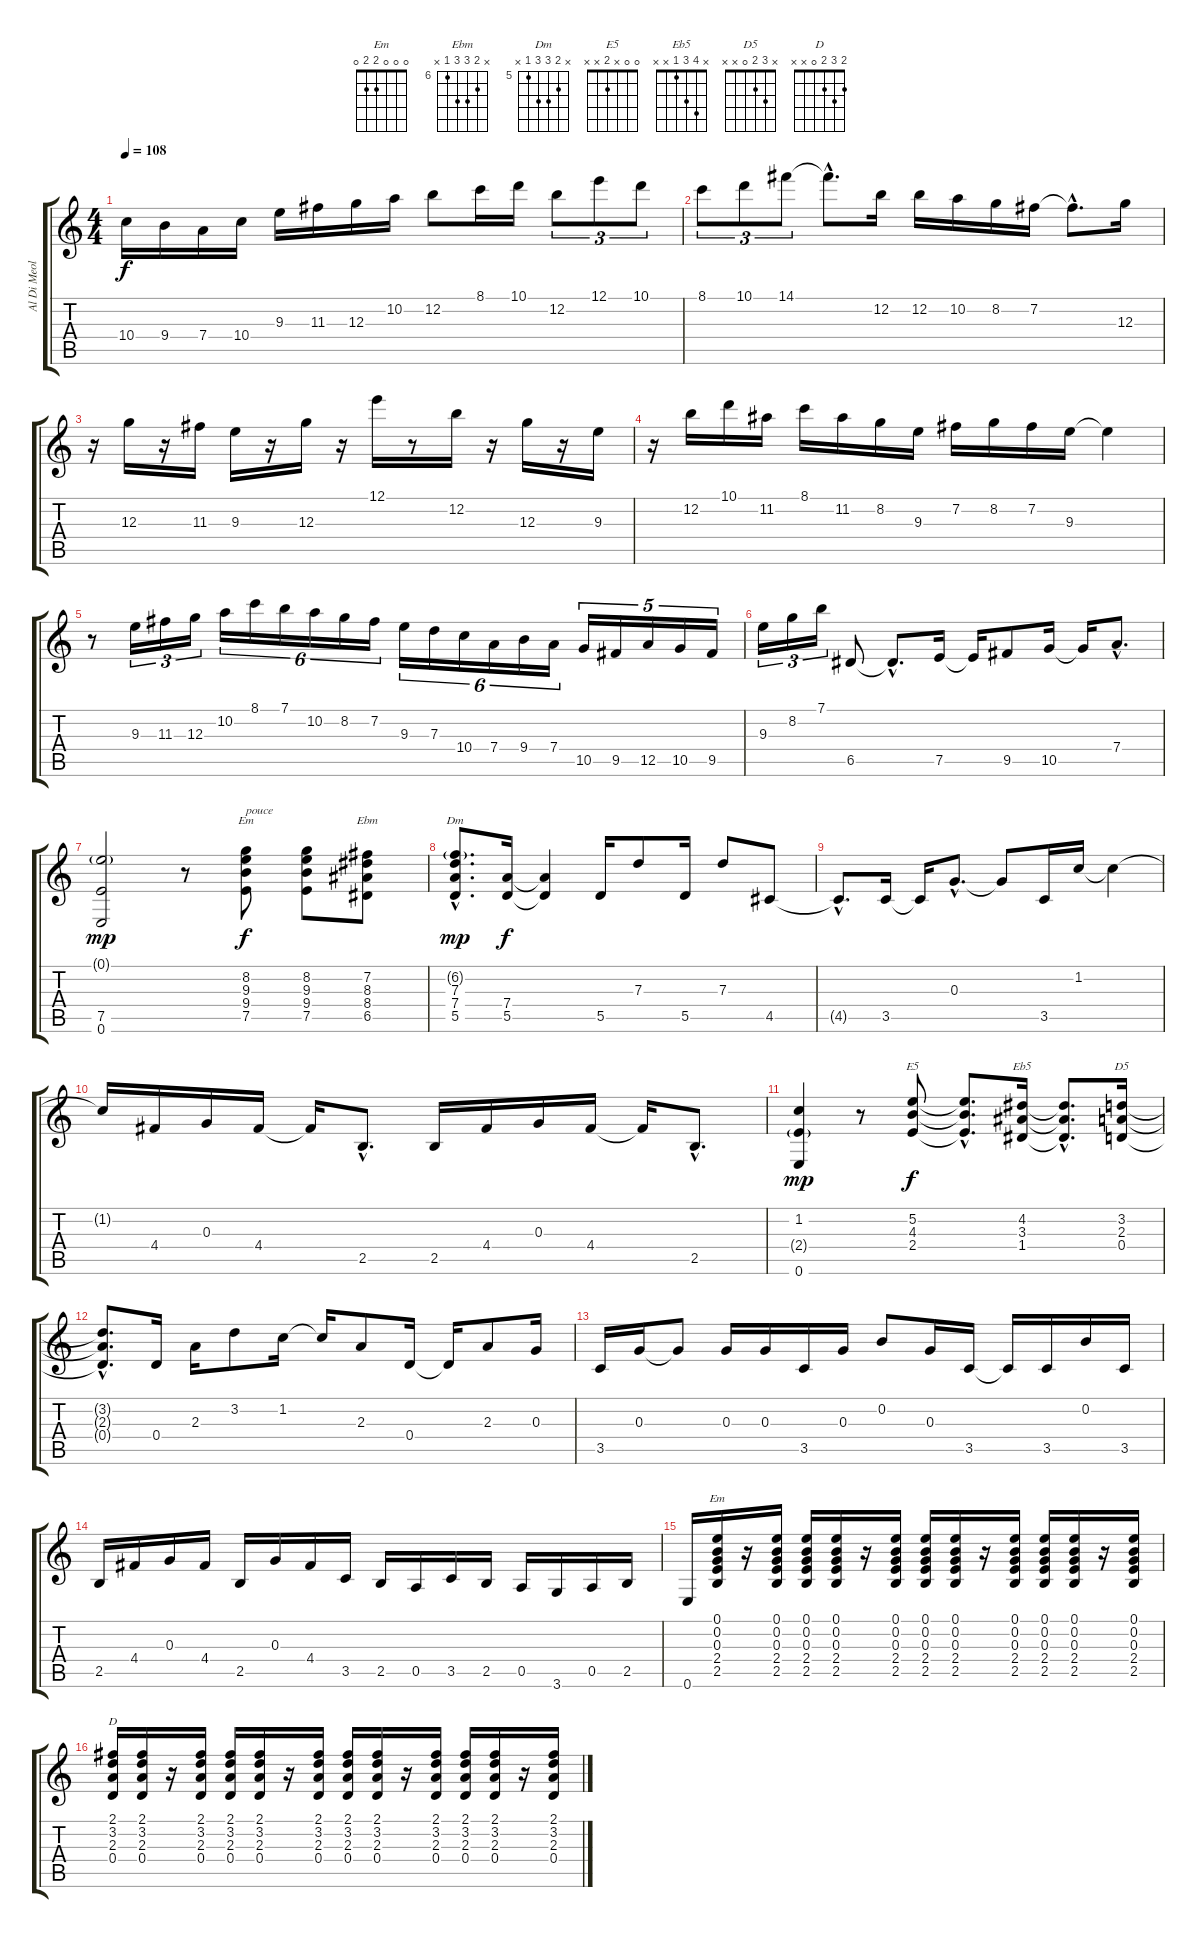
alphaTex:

\track ("Al Di Meola" "Al Di Meol") {instrument acousticguitarnylon}
\staff {score tabs}
\tuning (E4 B3 G3 D3 A2 E2) {hide}
\chord ("Em" x 8 9 9 7 x) {firstfret 7}
\chord ("Ebm" x 7 8 8 6 x) {firstfret 6}
\chord ("Dm" x 6 7 7 5 x) {firstfret 5}
\chord ("E5" 0 0 x 2 x x)
\chord ("Eb5" x 4 3 1 x x)
\chord ("D5" x 3 2 0 x x)
\chord ("Em" 0 0 0 2 2 0)
\chord ("D" 2 3 2 0 x x)
\ts (4 4)
\tempo 108
\clef g2
\ks c
10.4{t}.16{dy f} 9.4.16 7.4.16 10.4.16 9.3.16 11.3.16 12.3.16 10.2.16 12.2.8 8.1.16 10.1.16 12.2.8{tu (3 2)} 12.1.8{tu (3 2)} 10.1.8{tu (3 2)} |
8.1.8{tu (3 2)} 10.1.8{tu (3 2)} 14.1.8{tu (3 2)} 14.1{hac t}.8{d} 12.2.16 12.2.16 10.2.16 8.2.16 7.2.16 7.2{hac t}.8{d} 12.3.16 |
r.16 12.3.16 r.16 11.3.16 9.3.16 r.16 12.3.16 r.16 12.1.16 r.8 12.2.16 r.16 12.3.16 r.16 9.3.16 |
r.16 12.2.16 10.1.16 11.2.16 8.1.16 11.2.16 8.2.16 9.3.16 7.2.16 8.2.16 7.2.16 9.3.16 9.3{t}.4 |
r.8 9.3.16{tu (3 2)} 11.3.16{tu (3 2)} 12.3.16{tu (3 2)} 10.2.16{tu (6 4)} 8.1.16{tu (6 4)} 7.1.16{tu (6 4)} 10.2.16{tu (6 4)} 8.2.16{tu (6 4)} 7.2.16{tu (6 4)} 9.3.16{tu (6 4)} 7.3.16{tu (6 4)} 10.4.16{tu (6 4)} 7.4.16{tu (6 4)} 9.4.16{tu (6 4)} 7.4.16{tu (6 4)} 10.5.16{tu (5 4)} 9.5.16{tu (5 4)} 12.5.16{tu (5 4)} 10.5.16{tu (5 4)} 9.5.16{tu (5 4)} |
9.3.16{tu (3 2)} 8.2.16{tu (3 2)} 7.1.16{tu (3 2)} 6.5.8 6.5{hac t}.8{d} 7.5.16 7.5{t}.16 9.5.8 10.5.16 10.5{t}.16 7.4{hac}.8{d} |
(0.1{g} 7.5 0.6).2{dy mp} r.8 (8.2 9.3 9.4 7.5).8{ch "Em" txt "pouce" dy f} (8.2 9.3 9.4 7.5).8 (7.2 8.3 8.4 6.5).8{ch "Ebm"} |
(6.2{g hac} 7.3{hac} 7.4{hac} 5.5{hac}).8{d ch "Dm" dy mp} (7.4 5.5).16{dy f} (7.4{t} 5.5{t}).4 5.5.16 7.3.8 5.5.16 7.3.8 4.5.8 |
4.5{hac t}.8{d} 3.5.16 3.5{t}.16 0.3{hac}.8{d} 0.3{t}.8 3.5.16 1.2.16 1.2{t}.4 |
1.2{t}.16 4.4.16 0.3.16 4.4.16 4.4{t}.16 2.5{hac}.8{d} 2.5.16 4.4.16 0.3.16 4.4.16 4.4{t}.16 2.5{hac}.8{d} |
(1.2 2.4{g} 0.6).4{dy mp} r.8 (5.2 4.3 2.4).8{ch "E5" dy f} (5.2{hac t} 4.3{hac t} 2.4{hac t}).8{d} (4.2 3.3 1.4).16{ch "Eb5"} (4.2{hac t} 3.3{hac t} 1.4{hac t}).8{d} (3.2 2.3 0.4).16{ch "D5"} |
(3.2{hac t} 2.3{hac t} 0.4{hac t}).8{d} 0.4.16 2.3.16 3.2.8 1.2.16 1.2{t}.16 2.3.8 0.4.16 0.4{t}.16 2.3.8 0.3.16 |
3.5.16 0.3.16 0.3{t}.8 0.3.16 0.3.16 3.5.16 0.3.16 0.2.8 0.3.16 3.5.16 3.5{t}.16 3.5.16 0.2.16 3.5.16 |
2.5.16 4.4.16 0.3.16 4.4.16 2.5.16 0.3.16 4.4.16 3.5.16 2.5.16 0.5.16 3.5.16 2.5.16 0.5.16 3.6.16 0.5.16 2.5.16 |
0.6.16{volume 13} (0.1 0.2 0.3 2.4 2.5).16{ch "Em"} r.16 (0.1 0.2 0.3 2.4 2.5).16 (0.1 0.2 0.3 2.4 2.5).16 (0.1 0.2 0.3 2.4 2.5).16 r.16 (0.1 0.2 0.3 2.4 2.5).16 (0.1 0.2 0.3 2.4 2.5).16 (0.1 0.2 0.3 2.4 2.5).16 r.16 (0.1 0.2 0.3 2.4 2.5).16 (0.1 0.2 0.3 2.4 2.5).16 (0.1 0.2 0.3 2.4 2.5).16 r.16 (0.1 0.2 0.3 2.4 2.5).16 |
(2.1 3.2 2.3 0.4).16{ch "D"} (2.1 3.2 2.3 0.4).16 r.16 (2.1 3.2 2.3 0.4).16 (2.1 3.2 2.3 0.4).16 (2.1 3.2 2.3 0.4).16 r.16 (2.1 3.2 2.3 0.4).16 (2.1 3.2 2.3 0.4).16 (2.1 3.2 2.3 0.4).16 r.16 (2.1 3.2 2.3 0.4).16 (2.1 3.2 2.3 0.4).16 (2.1 3.2 2.3 0.4).16 r.16 (2.1 3.2 2.3 0.4).16
